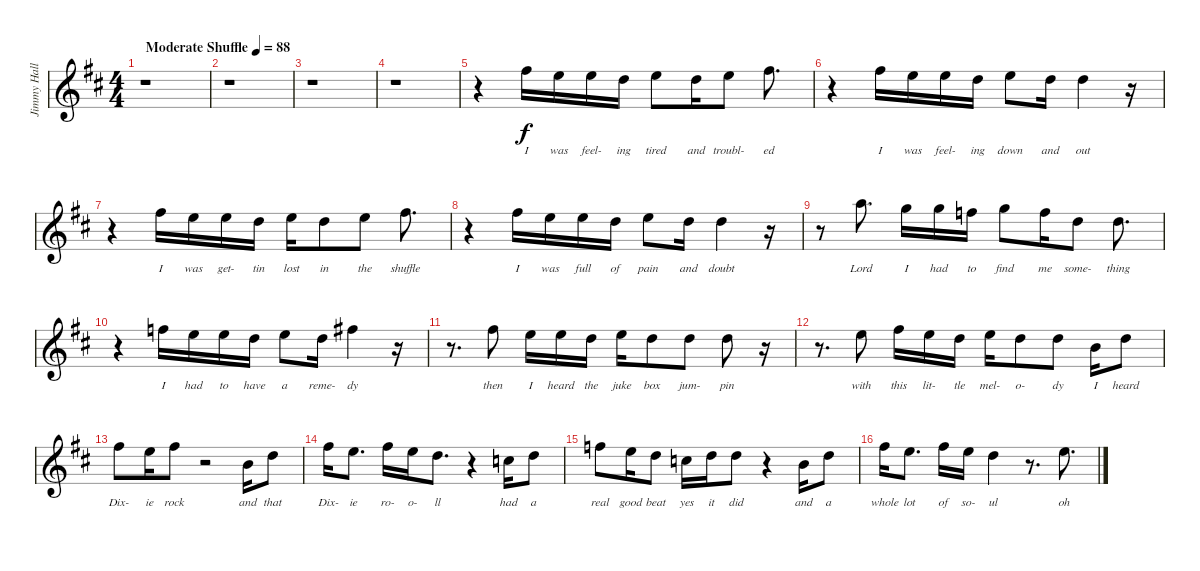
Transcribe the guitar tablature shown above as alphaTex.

\track ("Jimmy Hall Vocals" "Jimmy Hall") {instrument contrabass}
\staff {score}
\tuning (E4 B3 G3 D3 A2 E2) {hide}
\ts (4 4)
\tempo (88 "Moderate Shuffle")
\clef g2
\ks d
r.1{dy f instrument contrabass} |
r.1 |
r.1 |
r.1 |
r.4 7.2.16{lyrics (0 "I") lyrics (1 "") lyrics (2 "") lyrics (3 "") lyrics (4 "")} 5.2.16{lyrics (0 "was") lyrics (1 "") lyrics (2 "") lyrics (3 "") lyrics (4 "")} 5.2.16{lyrics (0 "feel-") lyrics (1 "") lyrics (2 "") lyrics (3 "") lyrics (4 "")} 7.3.16{lyrics (0 "ing") lyrics (1 "") lyrics (2 "") lyrics (3 "") lyrics (4 "")} 5.2.8{lyrics (0 "tired") lyrics (1 "") lyrics (2 "") lyrics (3 "") lyrics (4 "")} 7.3.16{lyrics (0 "and") lyrics (1 "") lyrics (2 "") lyrics (3 "") lyrics (4 "")} 5.2.8{lyrics (0 "troubl-") lyrics (1 "") lyrics (2 "") lyrics (3 "") lyrics (4 "")} 7.2.8{d lyrics (0 "ed") lyrics (1 "") lyrics (2 "") lyrics (3 "") lyrics (4 "")} |
r.4 7.2.16{lyrics (0 "I") lyrics (1 "") lyrics (2 "") lyrics (3 "") lyrics (4 "")} 5.2.16{lyrics (0 "was") lyrics (1 "") lyrics (2 "") lyrics (3 "") lyrics (4 "")} 5.2.16{lyrics (0 "feel-") lyrics (1 "") lyrics (2 "") lyrics (3 "") lyrics (4 "")} 7.3.16{lyrics (0 "ing") lyrics (1 "") lyrics (2 "") lyrics (3 "") lyrics (4 "")} 5.2.8{lyrics (0 "down") lyrics (1 "") lyrics (2 "") lyrics (3 "") lyrics (4 "")} 7.3.16{lyrics (0 "and") lyrics (1 "") lyrics (2 "") lyrics (3 "") lyrics (4 "")} 7.3.4{lyrics (0 "out") lyrics (1 "") lyrics (2 "") lyrics (3 "") lyrics (4 "")} r.16 |
r.4 7.2.16{lyrics (0 "I") lyrics (1 "") lyrics (2 "") lyrics (3 "") lyrics (4 "")} 5.2.16{lyrics (0 "was") lyrics (1 "") lyrics (2 "") lyrics (3 "") lyrics (4 "")} 5.2.16{lyrics (0 "get-") lyrics (1 "") lyrics (2 "") lyrics (3 "") lyrics (4 "")} 7.3.16{lyrics (0 "tin") lyrics (1 "") lyrics (2 "") lyrics (3 "") lyrics (4 "")} 5.2.16{lyrics (0 "lost") lyrics (1 "") lyrics (2 "") lyrics (3 "") lyrics (4 "")} 7.3.8{lyrics (0 "in") lyrics (1 "") lyrics (2 "") lyrics (3 "") lyrics (4 "")} 5.2.8{lyrics (0 "the") lyrics (1 "") lyrics (2 "") lyrics (3 "") lyrics (4 "")} 7.2.8{d lyrics (0 "shuffle") lyrics (1 "") lyrics (2 "") lyrics (3 "") lyrics (4 "")} |
r.4 7.2.16{lyrics (0 "I") lyrics (1 "") lyrics (2 "") lyrics (3 "") lyrics (4 "")} 5.2.16{lyrics (0 "was") lyrics (1 "") lyrics (2 "") lyrics (3 "") lyrics (4 "")} 5.2.16{lyrics (0 "full") lyrics (1 "") lyrics (2 "") lyrics (3 "") lyrics (4 "")} 7.3.16{lyrics (0 "of") lyrics (1 "") lyrics (2 "") lyrics (3 "") lyrics (4 "")} 5.2.8{lyrics (0 "pain") lyrics (1 "") lyrics (2 "") lyrics (3 "") lyrics (4 "")} 7.3.16{lyrics (0 "and") lyrics (1 "") lyrics (2 "") lyrics (3 "") lyrics (4 "")} 7.3.4{lyrics (0 "doubt") lyrics (1 "") lyrics (2 "") lyrics (3 "") lyrics (4 "")} r.16 |
r.8 5.1.8{d lyrics (0 "Lord") lyrics (1 "") lyrics (2 "") lyrics (3 "") lyrics (4 "")} 8.2.16{lyrics (0 "I") lyrics (1 "") lyrics (2 "") lyrics (3 "") lyrics (4 "")} 8.2.16{lyrics (0 "had") lyrics (1 "") lyrics (2 "") lyrics (3 "") lyrics (4 "")} 6.2.16{lyrics (0 "to") lyrics (1 "") lyrics (2 "") lyrics (3 "") lyrics (4 "")} 8.2.8{lyrics (0 "find") lyrics (1 "") lyrics (2 "") lyrics (3 "") lyrics (4 "")} 6.2.16{lyrics (0 "me") lyrics (1 "") lyrics (2 "") lyrics (3 "") lyrics (4 "")} 7.3.8{lyrics (0 "some-") lyrics (1 "") lyrics (2 "") lyrics (3 "") lyrics (4 "")} 7.3.8{d lyrics (0 "thing") lyrics (1 "") lyrics (2 "") lyrics (3 "") lyrics (4 "")} |
r.4 6.2.16{lyrics (0 "I") lyrics (1 "") lyrics (2 "") lyrics (3 "") lyrics (4 "")} 5.2.16{lyrics (0 "had") lyrics (1 "") lyrics (2 "") lyrics (3 "") lyrics (4 "")} 5.2.16{lyrics (0 "to") lyrics (1 "") lyrics (2 "") lyrics (3 "") lyrics (4 "")} 7.3.16{lyrics (0 "have") lyrics (1 "") lyrics (2 "") lyrics (3 "") lyrics (4 "")} 5.2.8{lyrics (0 "a") lyrics (1 "") lyrics (2 "") lyrics (3 "") lyrics (4 "")} 7.3.16{lyrics (0 "reme-") lyrics (1 "") lyrics (2 "") lyrics (3 "") lyrics (4 "")} 7.2.4{lyrics (0 "dy") lyrics (1 "") lyrics (2 "") lyrics (3 "") lyrics (4 "")} r.16 |
r.8{d} 7.2.8{lyrics (0 "then") lyrics (1 "") lyrics (2 "") lyrics (3 "") lyrics (4 "")} 5.2.16{lyrics (0 "I") lyrics (1 "") lyrics (2 "") lyrics (3 "") lyrics (4 "")} 5.2.16{lyrics (0 "heard") lyrics (1 "") lyrics (2 "") lyrics (3 "") lyrics (4 "")} 7.3.16{lyrics (0 "the") lyrics (1 "") lyrics (2 "") lyrics (3 "") lyrics (4 "")} 5.2.16{lyrics (0 "juke") lyrics (1 "") lyrics (2 "") lyrics (3 "") lyrics (4 "")} 7.3.8{lyrics (0 "box") lyrics (1 "") lyrics (2 "") lyrics (3 "") lyrics (4 "")} 7.3.8{lyrics (0 "jum-") lyrics (1 "") lyrics (2 "") lyrics (3 "") lyrics (4 "")} 7.3.8{lyrics (0 "pin") lyrics (1 "") lyrics (2 "") lyrics (3 "") lyrics (4 "")} r.16 |
r.8{d} 5.2.8{lyrics (0 "with") lyrics (1 "") lyrics (2 "") lyrics (3 "") lyrics (4 "")} 7.2.16{lyrics (0 "this") lyrics (1 "") lyrics (2 "") lyrics (3 "") lyrics (4 "")} 5.2.16{lyrics (0 "lit-") lyrics (1 "") lyrics (2 "") lyrics (3 "") lyrics (4 "")} 7.3.16{lyrics (0 "tle") lyrics (1 "") lyrics (2 "") lyrics (3 "") lyrics (4 "")} 5.2.16{lyrics (0 "mel-") lyrics (1 "") lyrics (2 "") lyrics (3 "") lyrics (4 "")} 7.3.8{lyrics (0 "o-") lyrics (1 "") lyrics (2 "") lyrics (3 "") lyrics (4 "")} 7.3.8{lyrics (0 "dy") lyrics (1 "") lyrics (2 "") lyrics (3 "") lyrics (4 "")} 4.3.16{lyrics (0 "I") lyrics (1 "") lyrics (2 "") lyrics (3 "") lyrics (4 "")} 7.3.8{lyrics (0 "heard") lyrics (1 "") lyrics (2 "") lyrics (3 "") lyrics (4 "")} |
7.2.8{lyrics (0 "Dix-") lyrics (1 "") lyrics (2 "") lyrics (3 "") lyrics (4 "")} 9.3.16{lyrics (0 "ie") lyrics (1 "") lyrics (2 "") lyrics (3 "") lyrics (4 "")} 7.2.8{lyrics (0 "rock") lyrics (1 "") lyrics (2 "") lyrics (3 "") lyrics (4 "")} r.2 4.3.16{lyrics (0 "and") lyrics (1 "") lyrics (2 "") lyrics (3 "") lyrics (4 "")} 7.3.8{lyrics (0 "that") lyrics (1 "") lyrics (2 "") lyrics (3 "") lyrics (4 "")} |
7.2.16{lyrics (0 "Dix-") lyrics (1 "") lyrics (2 "") lyrics (3 "") lyrics (4 "")} 9.3.8{d lyrics (0 "ie") lyrics (1 "") lyrics (2 "") lyrics (3 "") lyrics (4 "")} 7.2.16{lyrics (0 "ro-") lyrics (1 "") lyrics (2 "") lyrics (3 "") lyrics (4 "")} 9.3.16{lyrics (0 "o-") lyrics (1 "") lyrics (2 "") lyrics (3 "") lyrics (4 "")} 7.3.8{d lyrics (0 "ll") lyrics (1 "") lyrics (2 "") lyrics (3 "") lyrics (4 "")} r.4 5.3.16{lyrics (0 "had") lyrics (1 "") lyrics (2 "") lyrics (3 "") lyrics (4 "")} 7.3.8{lyrics (0 "a") lyrics (1 "") lyrics (2 "") lyrics (3 "") lyrics (4 "")} |
10.3.8{lyrics (0 "real") lyrics (1 "") lyrics (2 "") lyrics (3 "") lyrics (4 "")} 9.3.16{lyrics (0 "good") lyrics (1 "") lyrics (2 "") lyrics (3 "") lyrics (4 "")} 7.3.8{lyrics (0 "beat") lyrics (1 "") lyrics (2 "") lyrics (3 "") lyrics (4 "")} 5.3.16{lyrics (0 "yes") lyrics (1 "") lyrics (2 "") lyrics (3 "") lyrics (4 "")} 7.3.16{lyrics (0 "it") lyrics (1 "") lyrics (2 "") lyrics (3 "") lyrics (4 "")} 7.3.8{lyrics (0 "did") lyrics (1 "") lyrics (2 "") lyrics (3 "") lyrics (4 "")} r.4 4.3.16{lyrics (0 "and") lyrics (1 "") lyrics (2 "") lyrics (3 "") lyrics (4 "")} 7.3.8{lyrics (0 "a") lyrics (1 "") lyrics (2 "") lyrics (3 "") lyrics (4 "")} |
7.2.16{lyrics (0 "whole") lyrics (1 "") lyrics (2 "") lyrics (3 "") lyrics (4 "")} 9.3.8{d lyrics (0 "lot") lyrics (1 "") lyrics (2 "") lyrics (3 "") lyrics (4 "")} 7.2.16{lyrics (0 "of") lyrics (1 "") lyrics (2 "") lyrics (3 "") lyrics (4 "")} 9.3.16{lyrics (0 "so-") lyrics (1 "") lyrics (2 "") lyrics (3 "") lyrics (4 "")} 7.3.4{lyrics (0 "ul") lyrics (1 "") lyrics (2 "") lyrics (3 "") lyrics (4 "")} r.8{d} 9.3.8{d lyrics (0 "oh") lyrics (1 "") lyrics (2 "") lyrics (3 "") lyrics (4 "")}
